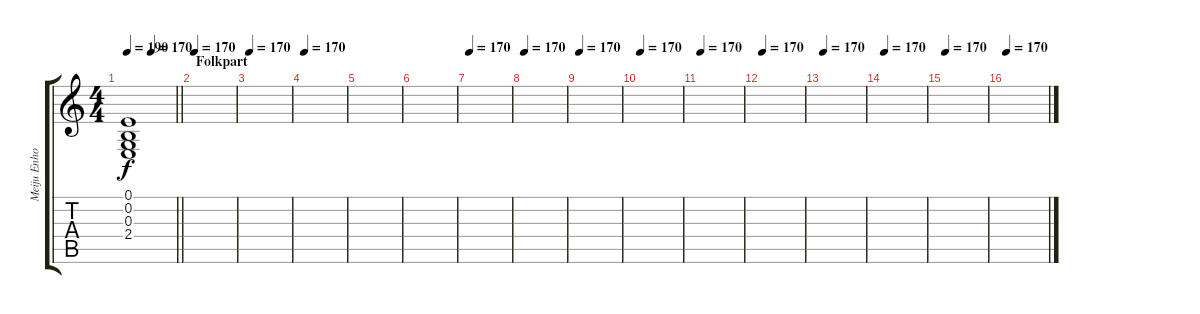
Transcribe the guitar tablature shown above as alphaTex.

\track ("Meiju Enho" "Meiju Enho") {instrument synthstrings1}
\staff {score tabs}
\tuning (E4 B3 G3 D3 A2 E2) {hide}
\ts (4 4)
\tempo 190
\tempo (170 0.5)
\clef g2
\barLineRight lightlight
\ks c
(0.1 0.2 0.3 2.4).1{dy f} |
\section ("" "Folkpart")
\tempo 170
|
\tempo 170
|
\tempo 170
|
|
|
\tempo 170
|
\tempo 170
|
\tempo 170
|
\tempo 170
|
\tempo 170
|
\tempo 170
|
\tempo 170
|
\tempo 170
|
\tempo 170
|
\tempo 170
